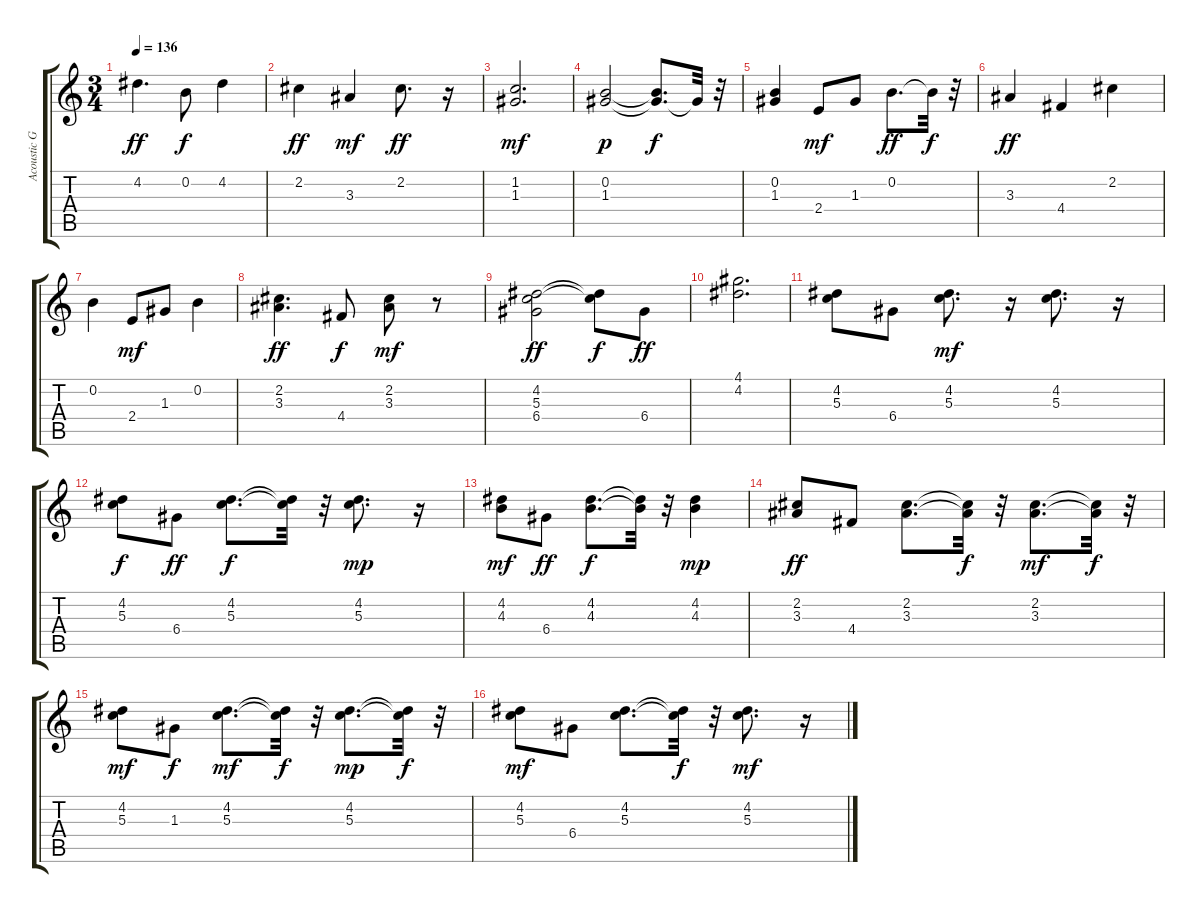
\track ("Acoustic Guitar" "Acoustic G") {instrument acousticguitarsteel}
\staff {score tabs}
\tuning (E4 B3 G3 D3 A2 E2) {hide}
\ts (3 4)
\tempo 136
\clef g2
\ks c
4.2.4{d dy ff} 0.2.8{dy f} 4.2.4 |
2.2.4{dy ff} 3.3.4{dy mf} 2.2.8{d dy ff} r.16 |
(1.2 1.3).2{d dy mf} |
(0.2 1.3).2{dy p} (0.2{t} 1.3{t}).8{d dy f} 1.3{t}.32 r.32 |
(0.2 1.3).4 2.4.8{dy mf} 1.3.8 0.2.8{d dy ff} 0.2{t}.32{dy f} r.32 |
3.3.4{dy ff} 4.4.4 2.2.4 |
0.2.4 2.4.8{dy mf} 1.3.8 0.2.4 |
(2.2 3.3).4{d dy ff} 4.4.8{dy f} (2.2 3.3).8{dy mf} r.8 |
(4.2 5.3 6.4).2{dy ff} (4.2{t} 5.3{t}).8{dy f} 6.4.8{dy ff} |
(4.1 4.2).2{d} |
(4.2 5.3).8 6.4.8 (4.2 5.3).8{d dy mf} r.16 (4.2 5.3).8{d} r.16 |
(4.2 5.3).8{dy f} 6.4.8{dy ff} (4.2 5.3).8{d dy f} (4.2{t} 5.3{t}).32 r.32 (4.2 5.3).8{d dy mp} r.16 |
(4.2 4.3).8{dy mf} 6.4.8{dy ff} (4.2 4.3).8{d dy f} (4.2{t} 4.3{t}).32 r.32 (4.2 4.3).4{dy mp} |
(2.2 3.3).8{dy ff} 4.4.8 (2.2 3.3).8{d} (2.2{t} 3.3{t}).32{dy f} r.32 (2.2 3.3).8{d dy mf} (2.2{t} 3.3{t}).32{dy f} r.32 |
(4.2 5.3).8{dy mf} 1.3.8{dy f} (4.2 5.3).8{d dy mf} (4.2{t} 5.3{t}).32{dy f} r.32 (4.2 5.3).8{d dy mp} (4.2{t} 5.3{t}).32{dy f} r.32 |
(4.2 5.3).8{dy mf} 6.4.8 (4.2 5.3).8{d} (4.2{t} 5.3{t}).32{dy f} r.32 (4.2 5.3).8{d dy mf} r.16
